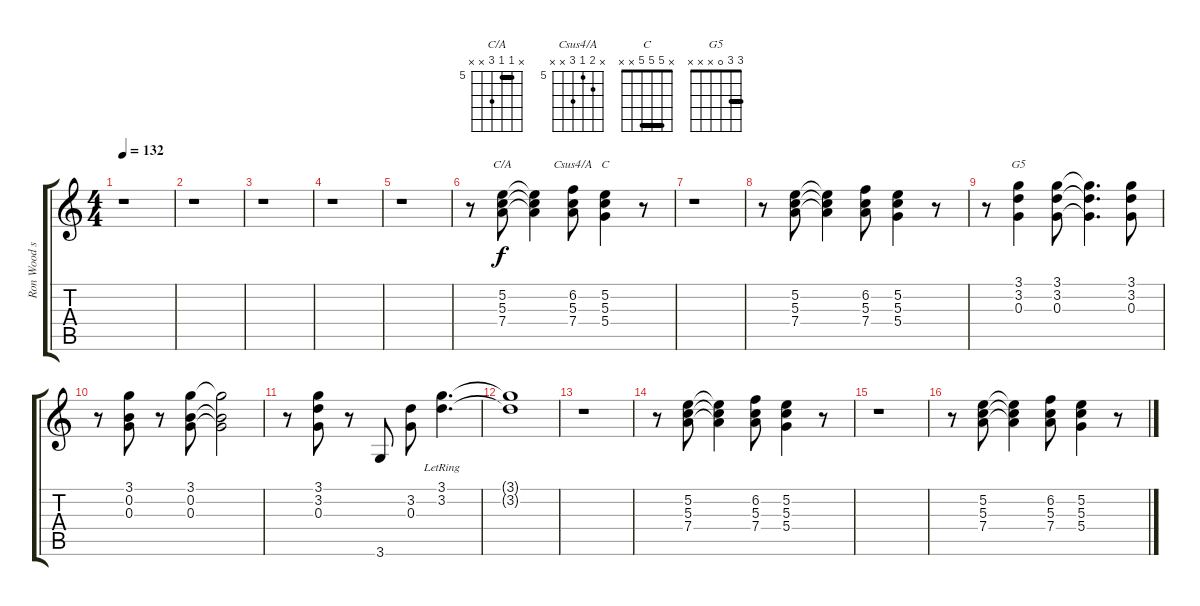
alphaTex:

\track ("Ron Wood standard" "Ron Wood s") {instrument electricguitarjazz}
\staff {score tabs}
\tuning (E4 B3 G3 D3 A2 E2) {hide}
\chord ("C/A" x 5 5 7 x x) {firstfret 5 barre 5}
\chord ("Csus4/A" x 6 5 7 x x) {firstfret 5}
\chord ("C" x 5 5 5 x x) {barre 5}
\chord ("G5" 3 3 0 x x x) {barre 3}
\ts (4 4)
\tempo 132
\clef g2
\ks c
r.1{dy f instrument electricguitarjazz} |
r.1 |
r.1 |
r.1 |
r.1 |
r.8 (5.2 5.3 7.4).8{ch "C/A"} (5.2{t} 5.3{t} 7.4{t}).4 (6.2 5.3 7.4).8{ch "Csus4/A"} (5.2 5.3 5.4).4{ch "C"} r.8 |
r.1 |
r.8 (5.2 5.3 7.4).8 (5.2{t} 5.3{t} 7.4{t}).4 (6.2 5.3 7.4).8 (5.2 5.3 5.4).4 r.8 |
r.8 (3.1 3.2 0.3).4{ch "G5"} (3.1 3.2 0.3).8 (3.1{t} 3.2{t} 0.3{t}).4{d} (3.1 3.2 0.3).8 |
r.8 (3.1 0.2 0.3).8 r.8 (3.1 0.2 0.3).8 (3.1{t} 0.2{t} 0.3{t}).2 |
r.8 (3.1 3.2 0.3).8 r.8 3.6.8 (3.2 0.3).8 (3.1{lr} 3.2{lr}).4{d} |
(3.1{t} 3.2{t}).1 |
r.1 |
r.8 (5.2 5.3 7.4).8 (5.2{t} 5.3{t} 7.4{t}).4 (6.2 5.3 7.4).8 (5.2 5.3 5.4).4 r.8 |
r.1 |
r.8 (5.2 5.3 7.4).8 (5.2{t} 5.3{t} 7.4{t}).4 (6.2 5.3 7.4).8 (5.2 5.3 5.4).4 r.8
